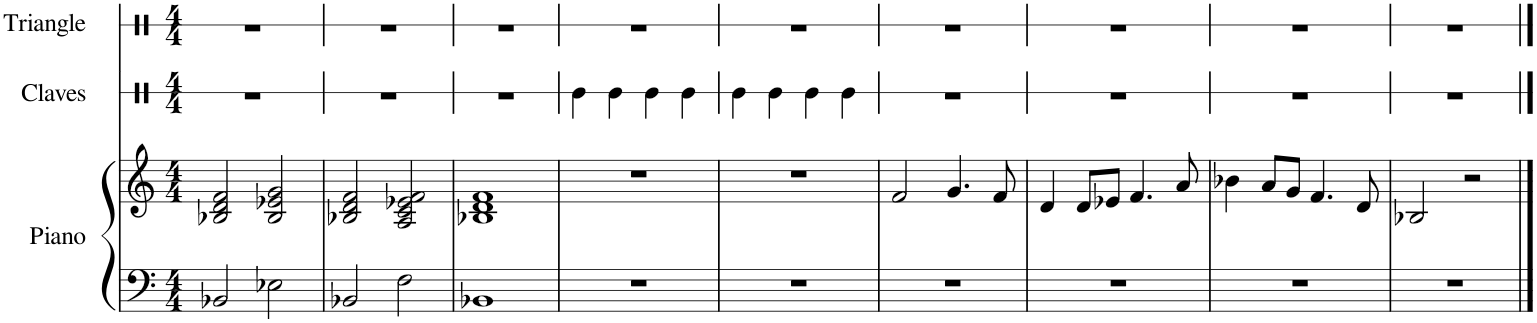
**kern	**kern	**kern	**kern
*part3	*part3	*part2	*part1
*staff4	*staff3	*staff2	*staff1
*I"Piano	*	*I"Claves	*I"Triangle
*I'Pno.	*	*I'Clv.	*I'Trgl.
*	*	*stria1	*stria1
*clefF4	*clefG2	*clefX	*clefX
*k[]	*k[]	*k[]	*k[]
*M4/4	*M4/4	*M4/4	*M4/4
=1	=1	=1	=1
2BB-X/	2B-X/ 2d/ 2f/	1r	1r
2E-X\	2B-/ 2e-X/ 2g/	.	.
=2	=2	=2	=2
2BB-X/	2B-X/ 2d/ 2f/	1r	1r
2F\	2A/ 2c/ 2e-X/ 2f/	.	.
=3	=3	=3	=3
1BB-X	1B-X 1d 1f	1r	1r
=4	=4	=4	=4
1r	1r	4Re\	1r
.	.	4Re\	.
.	.	4Re\	.
.	.	4Re\	.
=5	=5	=5	=5
1r	1r	4Re\	1r
.	.	4Re\	.
.	.	4Re\	.
.	.	4Re\	.
=6	=6	=6	=6
1r	2f/	1r	1r
.	4.g/	.	.
.	8f/	.	.
=7	=7	=7	=7
1r	4d/	1r	1r
.	8d/L	.	.
.	8e-X/J	.	.
.	4.f/	.	.
.	8a/	.	.
=8	=8	=8	=8
1r	4b-X\	1r	1r
.	8a/L	.	.
.	8g/J	.	.
.	4.f/	.	.
.	8d/	.	.
=9	=9	=9	=9
1r	2B-X/	1r	1r
.	2r	.	.
==	==	==	==
*-	*-	*-	*-
